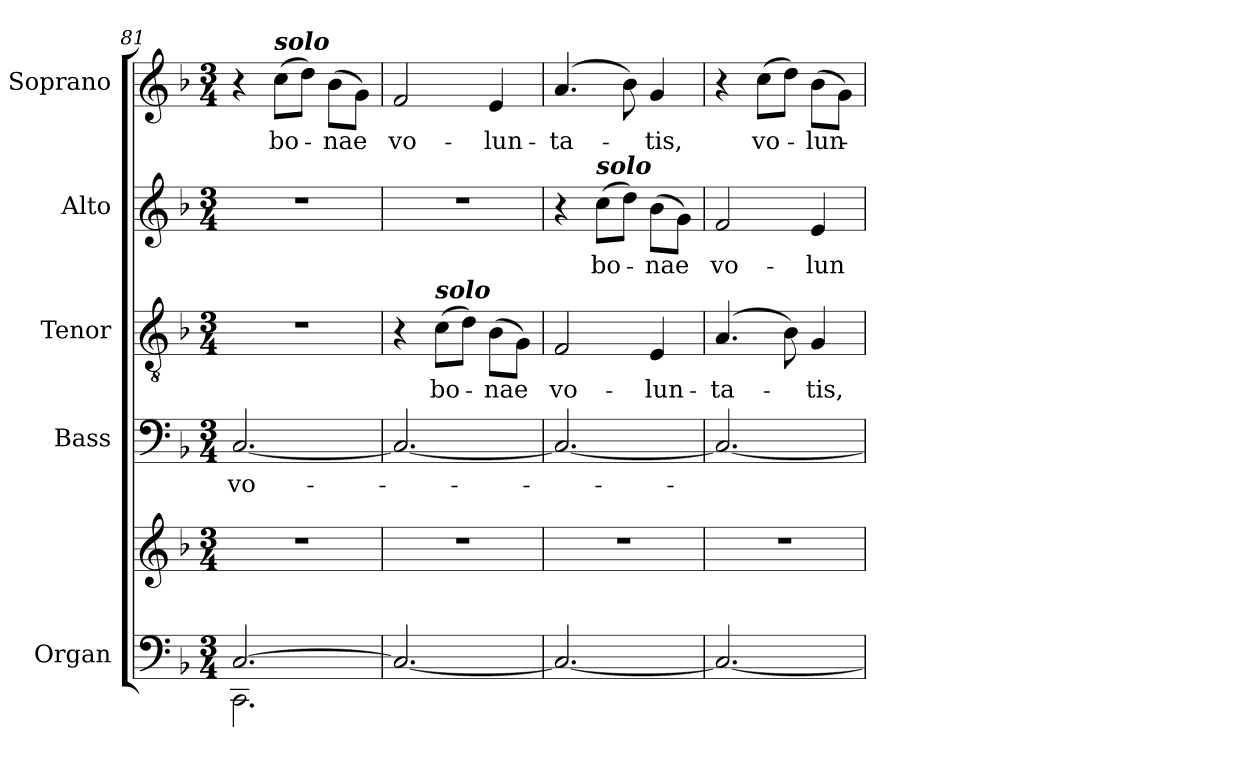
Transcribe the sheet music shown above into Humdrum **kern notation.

**kern	**kern	**kern	**text	**kern	**text	**kern	**text	**kern	**text
*part5	*part5	*part4	*part4	*part3	*part3	*part2	*part2	*part1	*part1
*staff6	*staff5	*staff4	*staff4	*staff3	*staff3	*staff2	*staff2	*staff1	*staff1
*I"Organ	*	*I"Bass	*	*I"Tenor	*	*I"Alto	*	*I"Soprano	*
*I'Org.	*	*I'B.	*	*I'T.	*	*I'A.	*	*I'S.	*
*clefF4	*clefG2	*clefF4	*	*clefGv2	*	*clefG2	*	*clefG2	*
*	*	*	*	*ITrd7c12	*	*	*	*	*
*k[b-]	*k[b-]	*k[b-]	*	*k[b-]	*	*k[b-]	*	*k[b-]	*
*F:	*F:	*F:	*	*F:	*	*F:	*	*F:	*
*M3/4	*M3/4	*M3/4	*	*M3/4	*	*M3/4	*	*M3/4	*
=81	=81	=81	=81	=81	=81	=81	=81	=81	=81
*^	*	*	*	*	*	*	*	*	*
!	!	!LO:N:vis=1	!	!	!	!	!	!	!	!
!	!	!	!	!LO:LY:b:color=#000000	!LO:N:vis=1	!	!LO:N:vis=1	!	!	!
[2.Ci/	2.CCi\	2.r	[2.Ci/	vo-	2.r	.	2.r	.	4r	.
!	!	!	!	!	!	!	!	!	!LO:TX:a:Bi:t=solo	!
!	!	!	!	!	!	!	!	!	!	!LO:LY:b:color=#000000
.	.	.	.	.	.	.	.	.	(8cci\L	bo-
.	.	.	.	.	.	.	.	.	8ddi\J)	.
!	!	!	!	!	!	!	!	!	!	!LO:LY:b:color=#000000
.	.	.	.	.	.	.	.	.	(8b-i\L	-nae
.	.	.	.	.	.	.	.	.	8gi\J)	.
*v	*v	*	*	*	*	*	*	*	*	*
=82	=82	=82	=82	=82	=82	=82	=82	=82	=82
!	!LO:N:vis=1	!	!	!	!	!LO:N:vis=1	!	!	!
!	!	!	!	!	!	!	!	!	!LO:LY:b:color=#000000
2.Ci/_	2.r	2.Ci/_	.	4r	.	2.r	.	2fi/	vo-
!	!	!	!	!LO:TX:a:Bi:t=solo	!	!	!	!	!
!	!	!	!	!	!LO:LY:b:color=#000000	!	!	!	!
.	.	.	.	(8Ci\L	bo-	.	.	.	.
.	.	.	.	8Di\J)	.	.	.	.	.
!	!	!	!	!	!LO:LY:b:color=#000000	!	!	!	!
!	!	!	!	!	!	!	!	!	!LO:LY:b:color=#000000
.	.	.	.	(8BB-i\L	-nae	.	.	4ei/	-lun-
.	.	.	.	8GGi\J)	.	.	.	.	.
!!LO:LB:g=z
=83	=83	=83	=83	=83	=83	=83	=83	=83	=83
!	!LO:N:vis=1	!	!	!	!	!	!	!	!
!	!	!	!	!	!LO:LY:b:color=#000000	!	!	!	!
!	!	!	!	!	!	!	!	!	!LO:LY:b:color=#000000
2.Ci/_	2.r	2.Ci/_	.	2FFi/	vo-	4r	.	(4.ai/	-ta-
!	!	!	!	!	!	!LO:TX:a:Bi:t=solo	!	!	!
!	!	!	!	!	!	!	!LO:LY:b:color=#000000	!	!
.	.	.	.	.	.	(8cci\L	bo-	.	.
.	.	.	.	.	.	8ddi\J)	.	8b-i\)	.
!	!	!	!	!	!LO:LY:b:color=#000000	!	!	!	!
!	!	!	!	!	!	!	!LO:LY:b:color=#000000	!	!
!	!	!	!	!	!	!	!	!	!LO:LY:b:color=#000000
.	.	.	.	4EEi/	-lun-	(8b-i\L	-nae	4gi/	-tis,
.	.	.	.	.	.	8gi\J)	.	.	.
=84	=84	=84	=84	=84	=84	=84	=84	=84	=84
!	!LO:N:vis=1	!	!	!	!	!	!	!	!
!	!	!	!	!	!LO:LY:b:color=#000000	!	!	!	!
!	!	!	!	!	!	!	!LO:LY:b:color=#000000	!	!
2.Ci/_	2.r	2.Ci/_	.	(4.AAi/	-ta-	2fi/	vo-	4r	.
!	!	!	!	!	!	!	!	!	!LO:LY:b:color=#000000
.	.	.	.	.	.	.	.	(8cci\L	vo-
.	.	.	.	8BB-i\)	.	.	.	8ddi\J)	.
!	!	!	!	!	!LO:LY:b:color=#000000	!	!	!	!
!	!	!	!	!	!	!	!LO:LY:b:color=#000000	!	!
!	!	!	!	!	!	!	!	!	!LO:LY:b:color=#000000
.	.	.	.	4GGi/	-tis,	4ei/	-lun-	(8b-i\L	-lun-
.	.	.	.	.	.	.	.	8gi\J)	.
=	=	=	=	=	=	=	=	=	=
*-	*-	*-	*-	*-	*-	*-	*-	*-	*-
